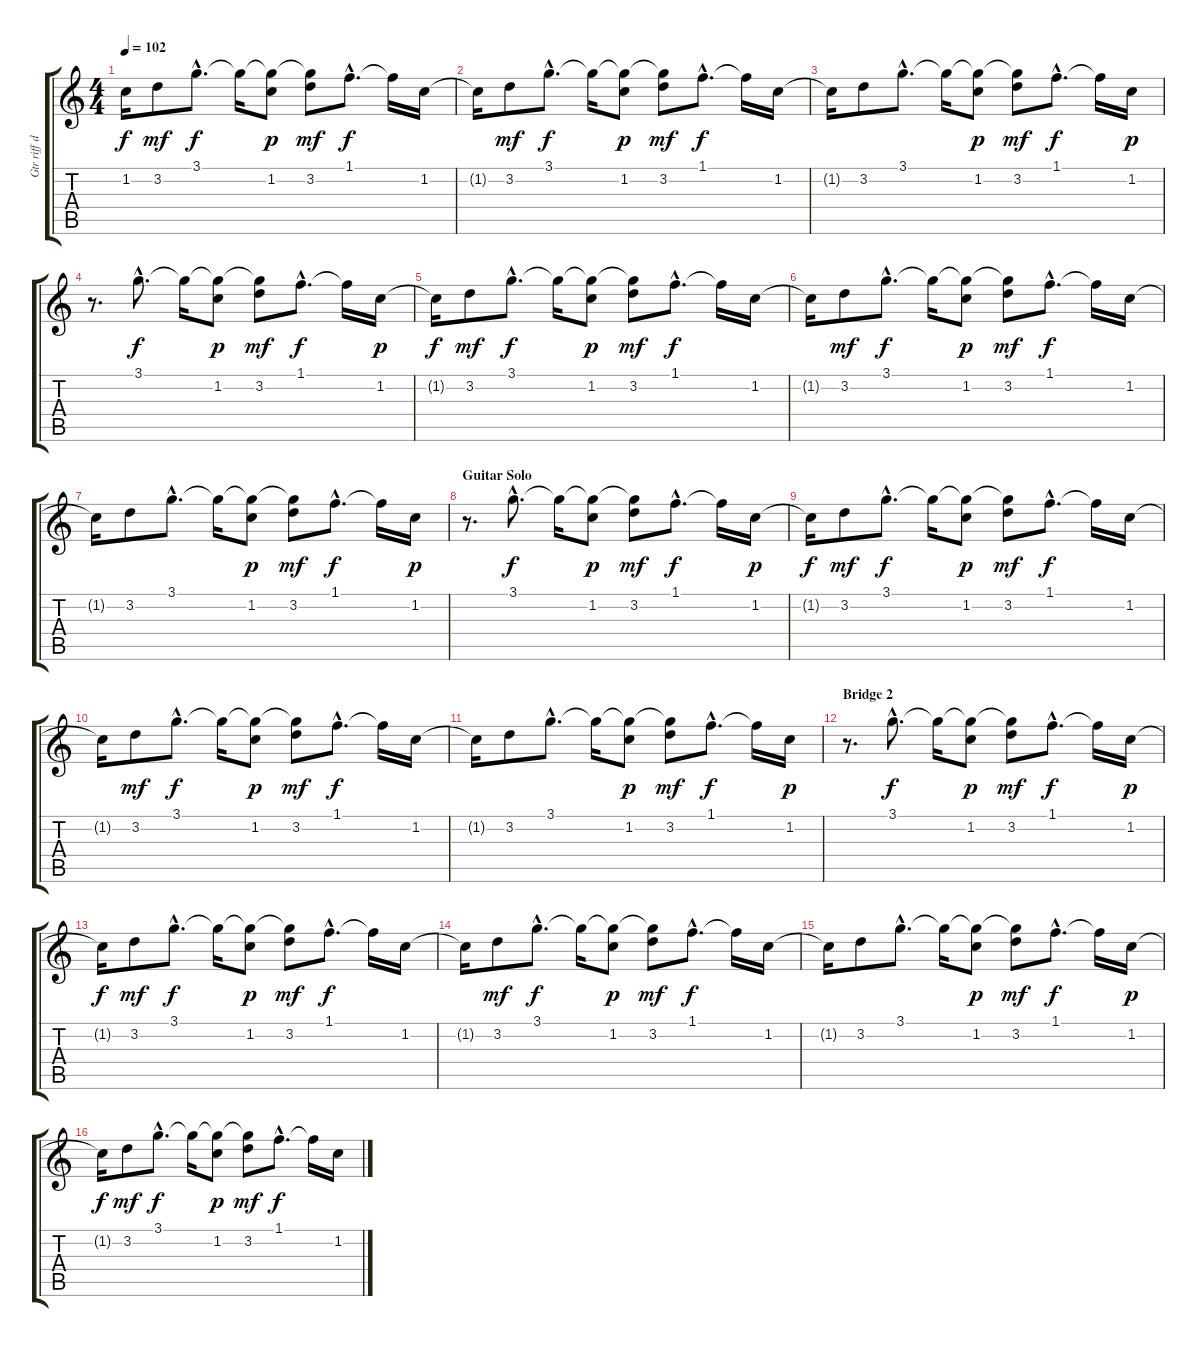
\track ("Gtr riff delay" "Gtr riff d") {instrument electricguitarclean}
\staff {score tabs}
\tuning (E4 B3 G3 D3 A2 E2) {hide}
\ts (4 4)
\tempo 102
\clef g2
\ks c
1.2{t}.16{dy f} 3.2.8{dy mf} 3.1{hac}.8{d dy f} 3.1{t}.16 (3.1{t} 1.2).8{dy p} (3.1{t} 3.2).8{dy mf} 1.1{hac}.8{d dy f} 1.1{t}.16 1.2.16 |
1.2{t}.16 3.2.8{dy mf} 3.1{hac}.8{d dy f} 3.1{t}.16 (3.1{t} 1.2).8{dy p} (3.1{t} 3.2).8{dy mf} 1.1{hac}.8{d dy f} 1.1{t}.16 1.2.16 |
1.2{t}.16 3.2.8 3.1{hac}.8{d} 3.1{t}.16 (3.1{t} 1.2).8{dy p} (3.1{t} 3.2).8{dy mf} 1.1{hac}.8{d dy f} 1.1{t}.16 1.2.16{dy p} |
r.8{d} 3.1{hac}.8{d dy f} 3.1{t}.16 (3.1{t} 1.2).8{dy p} (3.1{t} 3.2).8{dy mf} 1.1{hac}.8{d dy f} 1.1{t}.16 1.2.16{dy p} |
1.2{t}.16{dy f} 3.2.8{dy mf} 3.1{hac}.8{d dy f} 3.1{t}.16 (3.1{t} 1.2).8{dy p} (3.1{t} 3.2).8{dy mf} 1.1{hac}.8{d dy f} 1.1{t}.16 1.2.16 |
1.2{t}.16 3.2.8{dy mf} 3.1{hac}.8{d dy f} 3.1{t}.16 (3.1{t} 1.2).8{dy p} (3.1{t} 3.2).8{dy mf} 1.1{hac}.8{d dy f} 1.1{t}.16 1.2.16 |
1.2{t}.16 3.2.8 3.1{hac}.8{d} 3.1{t}.16 (3.1{t} 1.2).8{dy p} (3.1{t} 3.2).8{dy mf} 1.1{hac}.8{d dy f} 1.1{t}.16 1.2.16{dy p} |
\section ("" "Guitar Solo")
r.8{d} 3.1{hac}.8{d dy f} 3.1{t}.16 (3.1{t} 1.2).8{dy p} (3.1{t} 3.2).8{dy mf} 1.1{hac}.8{d dy f} 1.1{t}.16 1.2.16{dy p} |
1.2{t}.16{dy f} 3.2.8{dy mf} 3.1{hac}.8{d dy f} 3.1{t}.16 (3.1{t} 1.2).8{dy p} (3.1{t} 3.2).8{dy mf} 1.1{hac}.8{d dy f} 1.1{t}.16 1.2.16 |
1.2{t}.16 3.2.8{dy mf} 3.1{hac}.8{d dy f} 3.1{t}.16 (3.1{t} 1.2).8{dy p} (3.1{t} 3.2).8{dy mf} 1.1{hac}.8{d dy f} 1.1{t}.16 1.2.16 |
1.2{t}.16 3.2.8 3.1{hac}.8{d} 3.1{t}.16 (3.1{t} 1.2).8{dy p} (3.1{t} 3.2).8{dy mf} 1.1{hac}.8{d dy f} 1.1{t}.16 1.2.16{dy p} |
\section ("" "Bridge 2")
r.8{d} 3.1{hac}.8{d dy f} 3.1{t}.16 (3.1{t} 1.2).8{dy p} (3.1{t} 3.2).8{dy mf} 1.1{hac}.8{d dy f} 1.1{t}.16 1.2.16{dy p} |
1.2{t}.16{dy f} 3.2.8{dy mf} 3.1{hac}.8{d dy f} 3.1{t}.16 (3.1{t} 1.2).8{dy p} (3.1{t} 3.2).8{dy mf} 1.1{hac}.8{d dy f} 1.1{t}.16 1.2.16 |
1.2{t}.16 3.2.8{dy mf} 3.1{hac}.8{d dy f} 3.1{t}.16 (3.1{t} 1.2).8{dy p} (3.1{t} 3.2).8{dy mf} 1.1{hac}.8{d dy f} 1.1{t}.16 1.2.16 |
1.2{t}.16 3.2.8 3.1{hac}.8{d} 3.1{t}.16 (3.1{t} 1.2).8{dy p} (3.1{t} 3.2).8{dy mf} 1.1{hac}.8{d dy f} 1.1{t}.16 1.2.16{dy p} |
1.2{t}.16{dy f} 3.2.8{dy mf} 3.1{hac}.8{d dy f} 3.1{t}.16 (3.1{t} 1.2).8{dy p} (3.1{t} 3.2).8{dy mf} 1.1{hac}.8{d dy f} 1.1{t}.16 1.2.16
